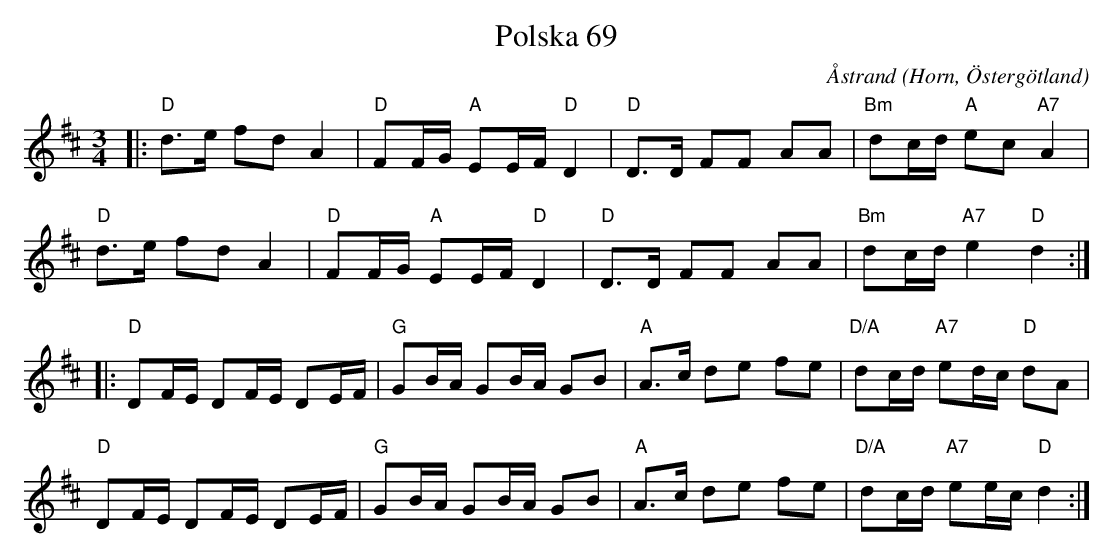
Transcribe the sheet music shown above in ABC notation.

X:1
T:Polska 69
C:Åstrand
O:Horn, Östergötland
M:3/4
L:1/8
K:D
V:1
|:"D"d>e fd A2|"D"FF/G/"A" EE/F/ "D"D2|"D"D>D FF AA|"Bm"dc/d/ "A"ec "A7" A2|
"D"d>e fd A2|"D"FF/G/"A" EE/F/ "D"D2|"D"D>D FF AA|"Bm"dc/d/ "A7"e2 "D" d2:|
|:"D"DF/E/ DF/E/ DE/F/|"G"GB/A/ GB/A/ GB|"A"A>c de fe|"D/A"dc/d/ "A7"ed/c/ "D"dA|
"D"DF/E/ DF/E/ DE/F/|"G"GB/A/ GB/A/ GB|"A"A>c de fe|"D/A"dc/d/ "A7"ee/c/ "D" d2:|]
